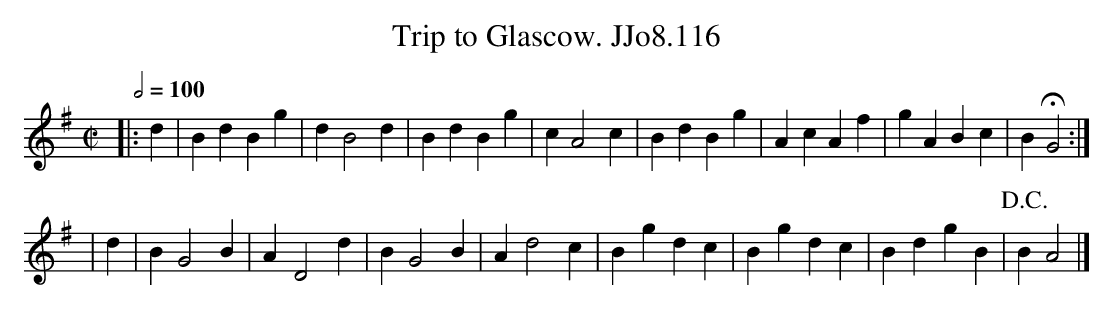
X:1
T:Trip to Glascow. JJo8.116
M:C|
L:1/4
Q:1/2=100
K:G
|:d|BdBg|dB2d|BdBg|cA2c|BdBg|AcAf|gABc|B!fermata!G2:|
|d|BG2B|AD2d|BG2B|Ad2c|Bgdc|Bgdc|BdgB|!D.C.!BA2|]
